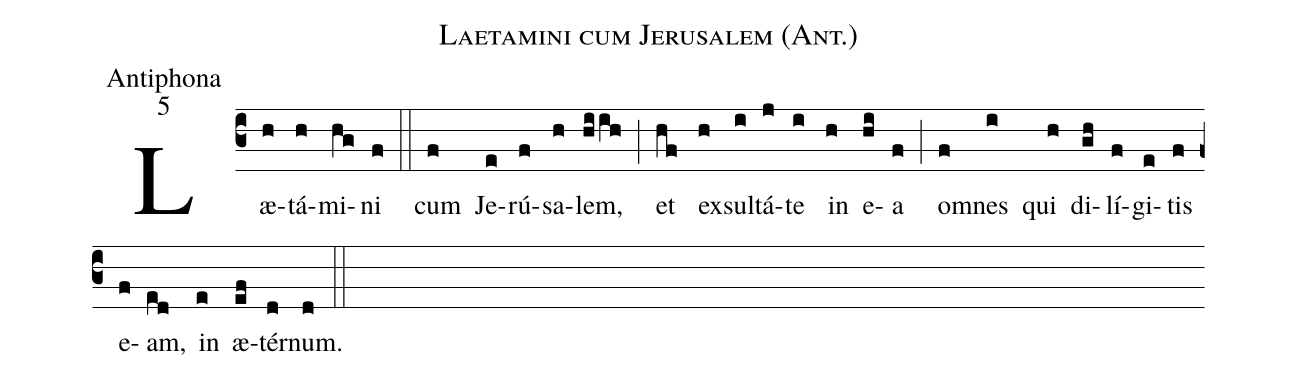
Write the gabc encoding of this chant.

name:Laetamini cum Jerusalem (Ant.);
office-part:Antiphona;
mode:5;
%%
(c3) Læ(h)tá(h)mi(hg)ni(f) (::) cum(f) Je(e)rú(f)sa(h)lem,(hiih) (;) et(hf) ex(h)sul(i)tá(j)te(i) in(h) e(hi)a(f) (;) o(f)mnes(i) qui(h) di(gh)lí(f)gi(e)tis(f) e(f)am,(ed) in(e) æ(ef)tér(d)num.(d) (::)
